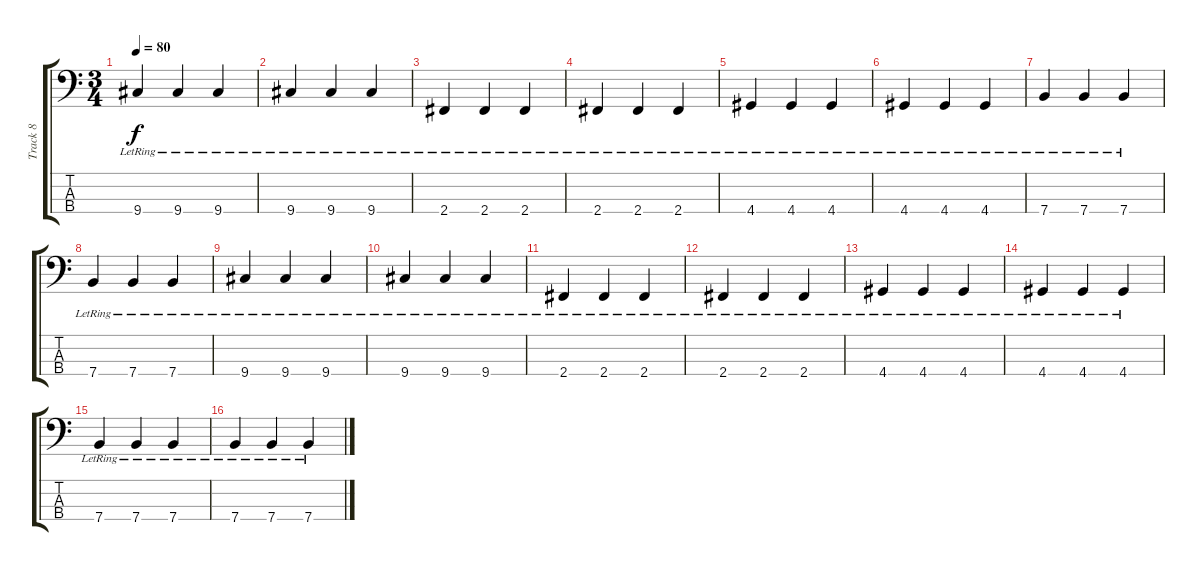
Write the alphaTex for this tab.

\track ("Track 8" "Track 8") {instrument electricbassfinger}
\staff {score tabs}
\tuning (G2 D2 A1 E1) {hide}
\ts (3 4)
\tempo 80
\clef f4
\ks c
9.4{lr}.4{dy f} 9.4{lr}.4 9.4{lr}.4 |
9.4{lr}.4 9.4{lr}.4 9.4{lr}.4 |
2.4{lr}.4 2.4{lr}.4 2.4{lr}.4 |
2.4{lr}.4 2.4{lr}.4 2.4{lr}.4 |
4.4{lr}.4 4.4{lr}.4 4.4{lr}.4 |
4.4{lr}.4 4.4{lr}.4 4.4{lr}.4 |
7.4{lr}.4 7.4{lr}.4 7.4{lr}.4 |
7.4{lr}.4 7.4{lr}.4 7.4{lr}.4 |
9.4{lr}.4 9.4{lr}.4 9.4{lr}.4 |
9.4{lr}.4 9.4{lr}.4 9.4{lr}.4 |
2.4{lr}.4 2.4{lr}.4 2.4{lr}.4 |
2.4{lr}.4 2.4{lr}.4 2.4{lr}.4 |
4.4{lr}.4 4.4{lr}.4 4.4{lr}.4 |
4.4{lr}.4 4.4{lr}.4 4.4{lr}.4 |
7.4{lr}.4 7.4{lr}.4 7.4{lr}.4 |
7.4{lr}.4 7.4{lr}.4 7.4{lr}.4
